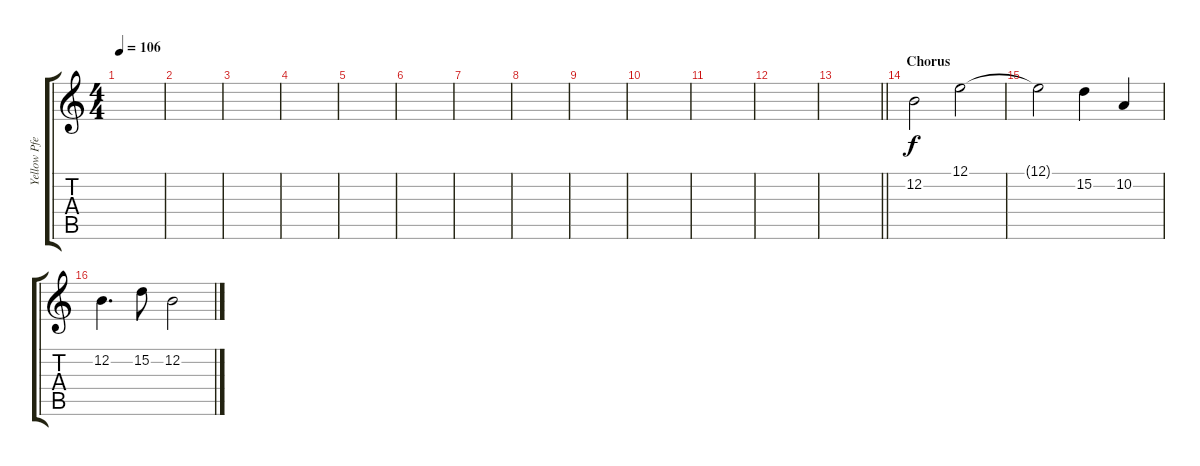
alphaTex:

\track ("Yellow Pfeiffer" "Yellow Pfe") {instrument bagpipe}
\staff {score tabs}
\tuning (E4 B3 G3 D3 A2 E2) {hide}
\ts (4 4)
\tempo 106
\clef g2
\ks c
|
|
|
|
|
|
|
|
|
|
|
|
\barLineRight lightlight
|
\section ("" "Chorus")
12.2.2 12.1.2 |
12.1{t}.2 15.2.4 10.2.4 |
12.2.4{d} 15.2.8 12.2.2
